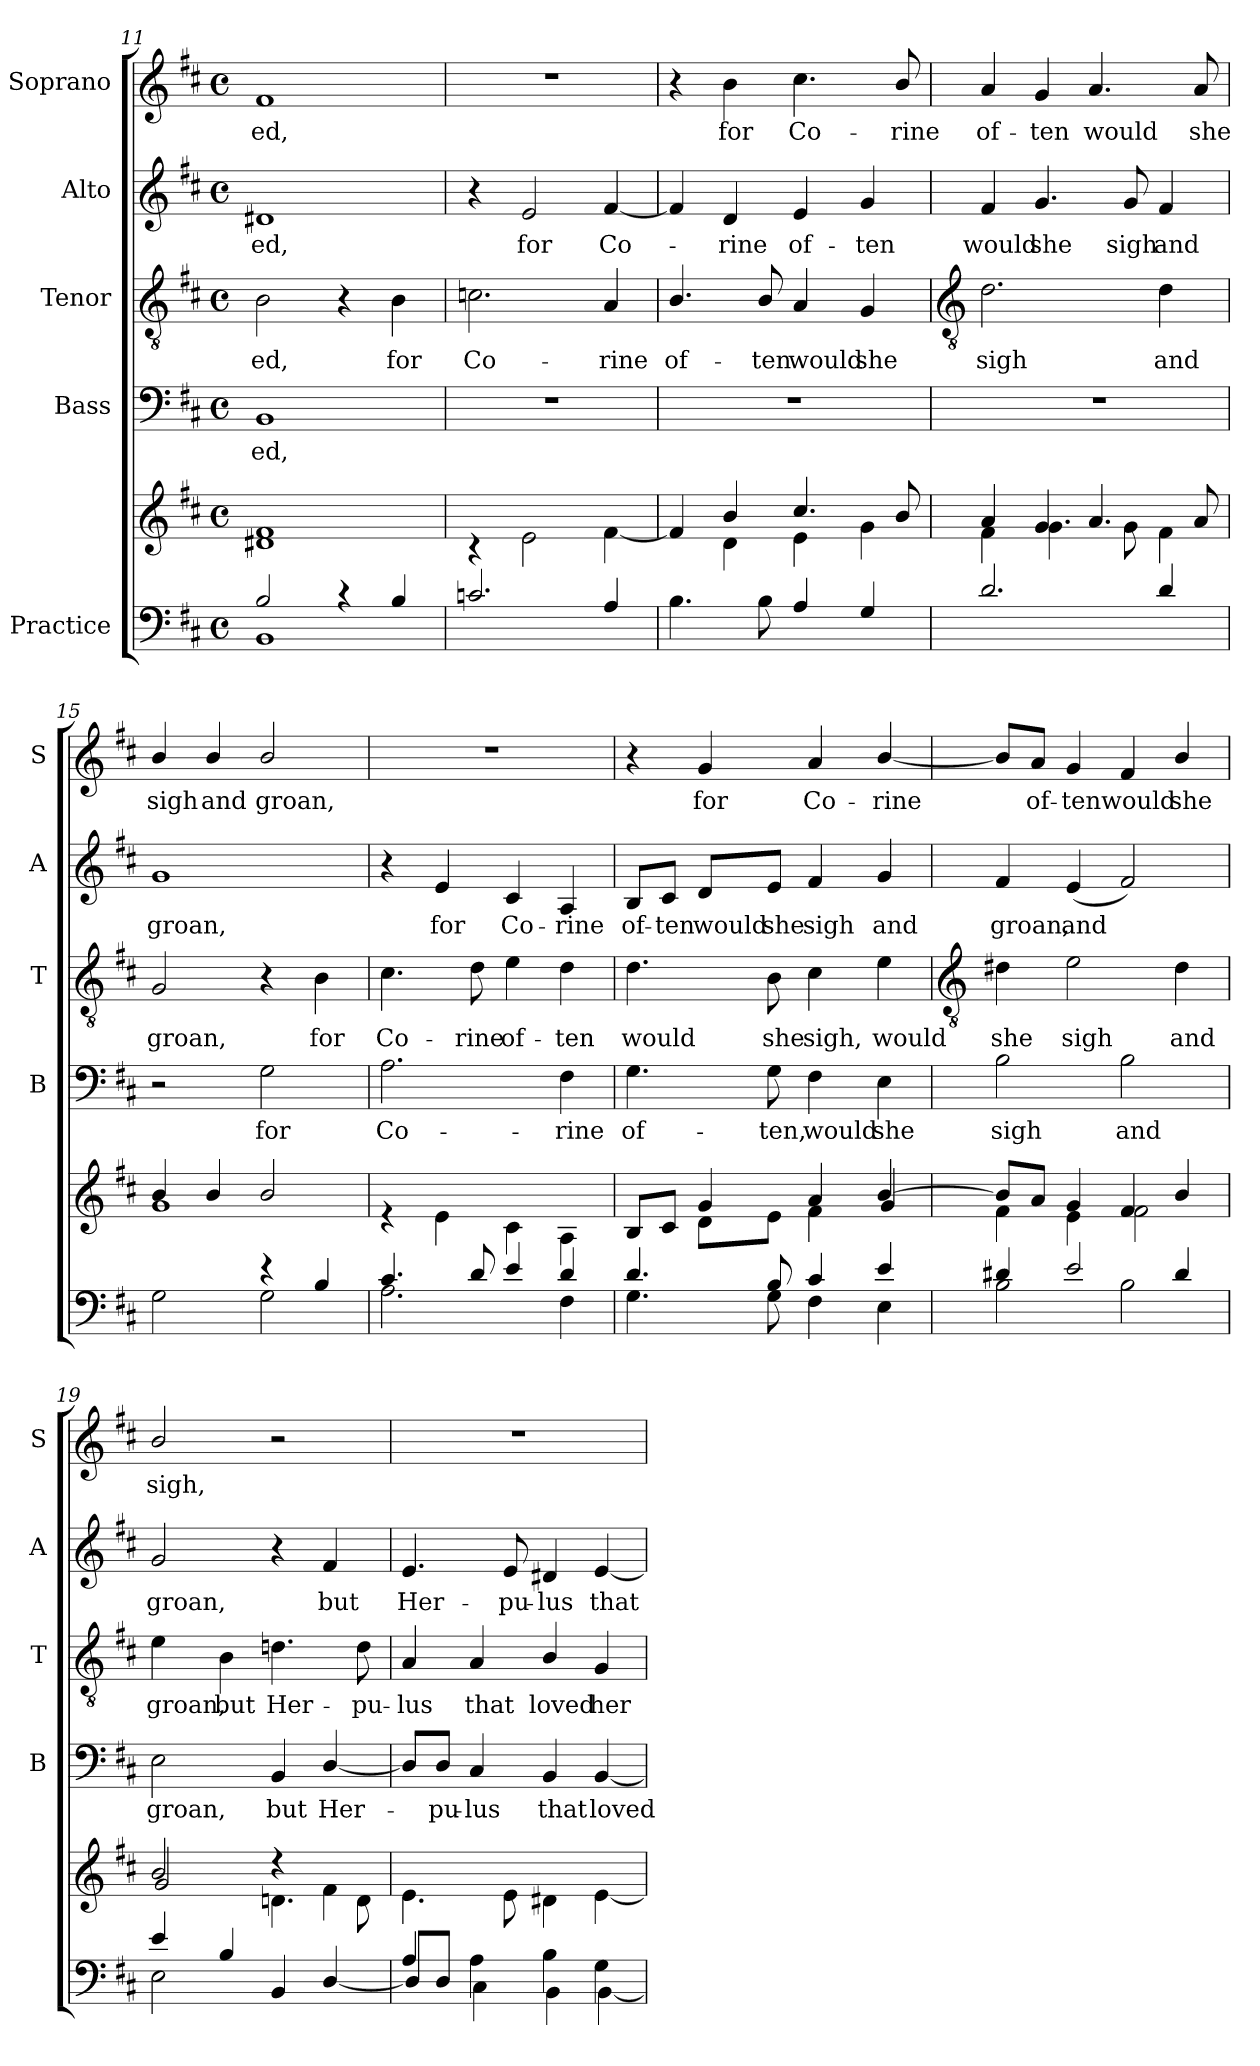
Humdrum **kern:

**kern	**kern	**kern	**text	**kern	**text	**kern	**text	**kern	**text
*part5	*part5	*part4	*part4	*part3	*part3	*part2	*part2	*part1	*part1
*staff6	*staff5	*staff4	*staff4	*staff3	*staff3	*staff2	*staff2	*staff1	*staff1
*I"Practice	*	*I"Bass	*	*I"Tenor	*	*I"Alto	*	*I"Soprano	*
*	*	*I'B	*	*I'T	*	*I'A	*	*I'S	*
*clefF4	*clefG2	*clefF4	*	*clefGv2	*	*clefG2	*	*clefG2	*
*k[f#c#]	*k[f#c#]	*k[f#c#]	*	*k[f#c#]	*	*k[f#c#]	*	*k[f#c#]	*
*D:	*D:	*D:	*	*D:	*	*D:	*	*D:	*
*M4/4	*M4/4	*M4/4	*	*M4/4	*	*M4/4	*	*M4/4	*
*met(c)	*met(c)	*met(c)	*	*met(c)	*	*met(c)	*	*met(c)	*
=11	=11	=11	=11	=11	=11	=11	=11	=11	=11
*^	*^	*	*	*	*	*	*	*	*
!	!	!	!	!	!LO:LY:b	!	!LO:LY:b	!	!LO:LY:b	!	!LO:LY:b
2B/	1BB	1f#	1d#X	1BB	-ed,	2B	ed,	1d#X	ed,	1f#	-ed,
4r	.	.	.	.	.	4r	.	.	.	.	.
!	!	!	!	!	!	!	!LO:LY:b	!	!	!	!
4B/	.	.	.	.	.	4B	for	.	.	.	.
=12	=12	=12	=12	=12	=12	=12	=12	=12	=12	=12	=12
!	!	!	!	!	!	!	!LO:LY:b	!	!	!	!
2.cn	1ryy	1ryy	4r	1r	.	2.cn	Co-	4r	.	1r	.
!	!	!	!	!	!	!	!	!	!LO:LY:b	!	!
.	.	.	2e	.	.	.	.	2e	for	.	.
!	!	!	!	!	!	!	!LO:LY:b	!	!LO:LY:b	!	!
4A	.	.	[4f#	.	.	4A	-rine	[4f#	Co-	.	.
=13	=13	=13	=13	=13	=13	=13	=13	=13	=13	=13	=13
!	!	!	!	!	!	!	!LO:LY:b	!	!	!	!
4.B\	1ryy	4ryy	4f#]	1r	.	4.B/	of-	4f#]	.	4r	.
!	!	!	!	!	!	!	!	!	!LO:LY:b	!	!LO:LY:b
.	.	4b/	4d	.	.	.	.	4d	rine	4b	for
!	!	!	!	!	!	!	!LO:LY:b	!	!	!	!
8B\	.	.	.	.	.	8B/	-ten	.	.	.	.
!	!	!	!	!	!	!	!LO:LY:b	!	!LO:LY:b	!	!LO:LY:b
4A	.	4.cc#/	4e\	.	.	4A	would	4e	of-	4.cc#	Co-
!	!	!	!	!	!	!	!LO:LY:b	!	!LO:LY:b	!	!
4G	.	.	4g\	.	.	4G	she	4g/	-ten	.	.
!	!	!	!	!	!	!	!	!	!	!	!LO:LY:b
.	.	8b/	.	.	.	.	.	.	.	8b/	-rine
!!LO:LB:g=z
=14	=14	=14	=14	=14	=14	=14	=14	=14	=14	=14	=14
*	*	*	*	*	*	*clefGv2	*	*	*	*	*
!	!	!	!	!	!	!	!LO:LY:b	!	!LO:LY:b	!	!LO:LY:b
2.d	1ryy	4a	4f#	1r	.	2.d	sigh	4f#	would	4a	of-
!	!	!	!	!	!	!	!	!	!LO:LY:b	!	!LO:LY:b
.	.	4g	4.g\	.	.	.	.	4.g/	she	4g	-ten
!	!	!	!	!	!	!	!	!	!	!	!LO:LY:b
.	.	4.a	.	.	.	.	.	.	.	4.a	would
!	!	!	!	!	!	!	!	!	!LO:LY:b	!	!
.	.	.	8g\	.	.	.	.	8g/	sigh	.	.
!	!	!	!	!	!	!	!LO:LY:b	!	!LO:LY:b	!	!
4d	.	.	4f#\	.	.	4d	and	4f#	and	.	.
!	!	!	!	!	!	!	!	!	!	!	!LO:LY:b
.	.	8a	.	.	.	.	.	.	.	8a	she
=15	=15	=15	=15	=15	=15	=15	=15	=15	=15	=15	=15
!	!	!	!	!	!	!	!LO:LY:b	!	!LO:LY:b	!	!LO:LY:b
2G	2ryy	4b/	1g	2r	.	2G	groan,	1g	groan,	4b/	sigh
!	!	!	!	!	!	!	!	!	!	!	!LO:LY:b
.	.	4b/	.	.	.	.	.	.	.	4b/	and
!	!	!	!	!	!LO:LY:b	!	!	!	!	!	!LO:LY:b
4r	2G	2b/	.	2G	for	4r	.	.	.	2b/	groan,
!	!	!	!	!	!	!	!LO:LY:b	!	!	!	!
4B/	.	.	.	.	.	4B	for	.	.	.	.
=16	=16	=16	=16	=16	=16	=16	=16	=16	=16	=16	=16
!	!	!	!	!	!LO:LY:b	!	!LO:LY:b	!	!	!	!
4.c#/	2.A	1ryy	4r	2.A	Co-	4.c#	Co-	4r	.	1r	.
!	!	!	!	!	!	!	!	!	!LO:LY:b	!	!
.	.	.	4e	.	.	.	.	4e	for	.	.
!	!	!	!	!	!	!	!LO:LY:b	!	!	!	!
8d/	.	.	.	.	.	8d	-rine	.	.	.	.
!	!	!	!	!	!	!	!LO:LY:b	!	!LO:LY:b	!	!
4e/	.	.	4c#	.	.	4e	of-	4c#	Co-	.	.
!	!	!	!	!	!LO:LY:b	!	!LO:LY:b	!	!LO:LY:b	!	!
4d	4F#	.	4A	4F#	-rine	4d	-ten	4A	-rine	.	.
=17	=17	=17	=17	=17	=17	=17	=17	=17	=17	=17	=17
!	!	!	!	!	!LO:LY:b	!	!LO:LY:b	!	!LO:LY:b	!	!
4.d	4.G	4ryy	8BL	4.G	of-	4.d	would	8B/L	of-	4r	.
!	!	!	!	!	!	!	!	!	!LO:LY:b	!	!
.	.	.	8c#J	.	.	.	.	8c#/J	-ten	.	.
!	!	!	!	!	!	!	!	!	!LO:LY:b	!	!LO:LY:b
.	.	4g	8d\L	.	.	.	.	8d/L	would	4g	for
!	!	!	!	!	!LO:LY:b	!	!LO:LY:b	!	!LO:LY:b	!	!
8B	8G	.	8e\J	8G	-ten,	8B	she	8e/J	she	.	.
!	!	!	!	!	!LO:LY:b	!	!LO:LY:b	!	!LO:LY:b	!	!LO:LY:b
4c#	4F#	4a	4f#	4F#	would	4c#	sigh,	4f#	sigh	4a	Co-
!	!	!	!	!	!LO:LY:b	!	!LO:LY:b	!	!LO:LY:b	!	!LO:LY:b
4e	4E	[4b/	4g/	4E	she	4e	would	4g/	and	[4b/	-rine
!!LO:LB:g=z
=18	=18	=18	=18	=18	=18	=18	=18	=18	=18	=18	=18
*	*	*	*	*	*	*clefGv2	*	*	*	*	*
!	!	!	!	!	!LO:LY:b	!	!LO:LY:b	!	!LO:LY:b	!	!
4d#X/	2B	8b/L]	4f#\	2B	sigh	4d#X	she	4f#	groan,	8b/L]	.
!	!	!	!	!	!	!	!	!	!	!	!LO:LY:b
.	.	8aJ	.	.	.	.	.	.	.	8a/J	of-
!	!	!	!	!	!	!	!LO:LY:b	!	!LO:LY:b	!	!LO:LY:b
2e/	.	4g/	4e	.	.	2e	sigh	(<4e	and	4g/	-ten
!	!	!	!	!	!LO:LY:b	!	!	!	!	!	!LO:LY:b
.	2B	4f#	2f#\	2B	and	.	.	2f#)	.	4f#	would
!	!	!	!	!	!	!	!LO:LY:b	!	!	!	!LO:LY:b
4d#/	.	4b/	.	.	.	4d#	and	.	.	4b/	she
=19	=19	=19	=19	=19	=19	=19	=19	=19	=19	=19	=19
*	*	*	*^	*	*	*	*	*	*	*	*
!	!	!	!	!	!	!LO:LY:b	!	!LO:LY:b	!	!LO:LY:b	!	!LO:LY:b
4e/	2E	2b/	2g/	2ryy	2E	groan,	4e	groan,	2g/	groan,	2b/	sigh,
!	!	!	!	!	!	!	!	!LO:LY:b	!	!	!	!
4B/	.	.	.	.	.	.	4B	but	.	.	.	.
!	!	!	!	!	!	!LO:LY:b	!	!LO:LY:b	!	!	!	!
2ryy	4BB	2ryy	4r	4.dn\	4BB	but	4.dn	Her-	4r	.	2r	.
!	!	!	!	!	!	!LO:LY:b	!	!	!	!LO:LY:b	!	!
.	[4D/	.	4f#	.	[4D/	Her-	.	.	4f#	but	.	.
!	!	!	!	!	!	!	!	!LO:LY:b	!	!	!	!
.	.	.	.	8d\	.	.	8d	-pu-	.	.	.	.
=20	=20	=20	=20	=20	=20	=20	=20	=20	=20	=20	=20	=20
!	!	!	!	!	!	!	!	!LO:LY:b	!	!LO:LY:b	!	!
*	*	*	*v	*v	*	*	*	*	*	*	*	*
4A/	8D\L]	1ryy	4.e	8D/L]	.	4A	-lus	4.e	Her-	1r	.
!	!	!	!	!	!LO:LY:b	!	!	!	!	!	!
.	8D/J	.	.	8D/J	pu-	.	.	.	.	.	.
!	!	!	!	!	!LO:LY:b	!	!LO:LY:b	!	!	!	!
4A\	4C#\	.	.	4C#	-lus	4A	that	.	.	.	.
!	!	!	!	!	!	!	!	!	!LO:LY:b	!	!
.	.	.	8e	.	.	.	.	8e	-pu-	.	.
!	!	!	!	!	!LO:LY:b	!	!LO:LY:b	!	!LO:LY:b	!	!
4B\	4BB\	.	4d#X	4BB	that	4B/	loved	4d#X	-lus	.	.
!	!	!	!	!	!LO:LY:b	!	!LO:LY:b	!	!LO:LY:b	!	!
4G\	[4BB\	.	[4e	[4BB	loved	4G/	her	[4e	that	.	.
*v	*v	*	*	*	*	*	*	*	*	*	*
*	*v	*v	*	*	*	*	*	*	*	*
=	=	=	=	=	=	=	=	=	=
*-	*-	*-	*-	*-	*-	*-	*-	*-	*-
